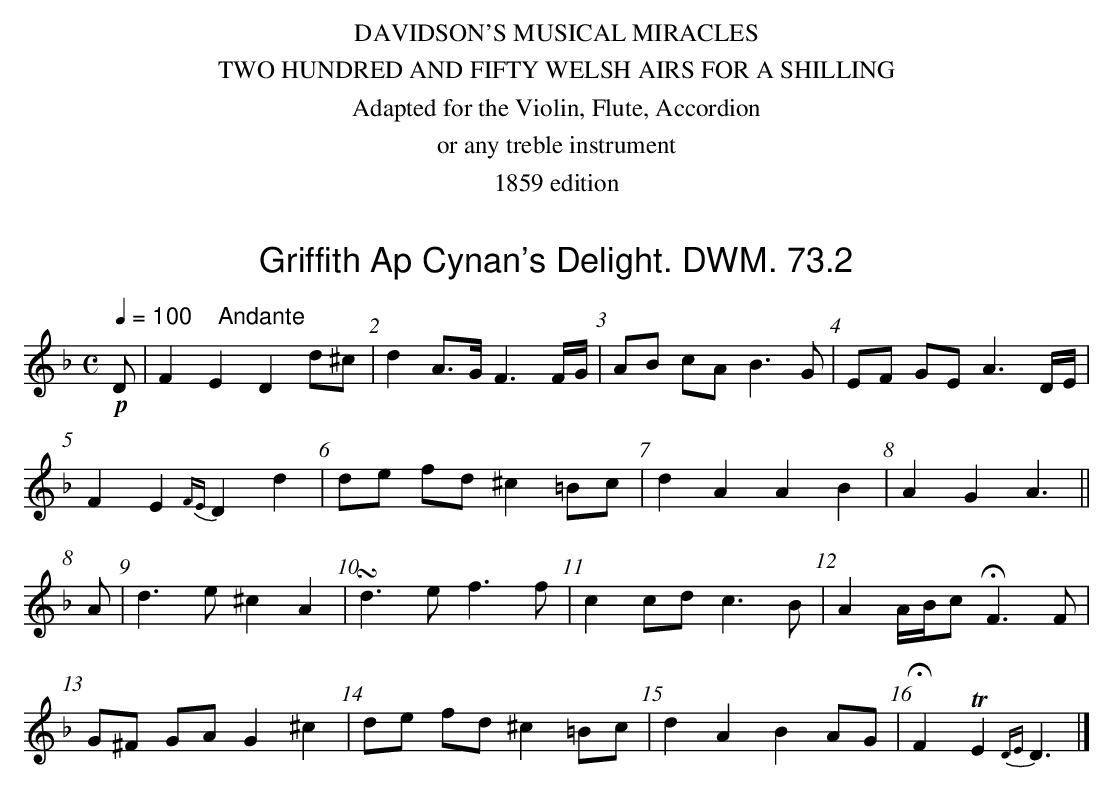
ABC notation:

X:1
T:Griffith Ap Cynan's Delight. DWM. 73.2
M:C
L:1/8
Q:1/4=100 "    Andante"
K:Dm
!p!D|F2E2D2 d^c|d2 A>G F3 F/G/|AB cA B3G|EF GE A3 D/E/|
F2E2 {FE}D2d2|de fd ^c2 =Bc|d2A2A2 B2|A2G2 A3||
A|d3e ^c2A2|!turn!d3e f3f|c2 cd c3B|A2 A/B/c HF3F|
G^F GA G2 ^c2|de fd ^c2 =Bc|d2A2 B2 AG|HF2 TE2 {DE} D3|]
